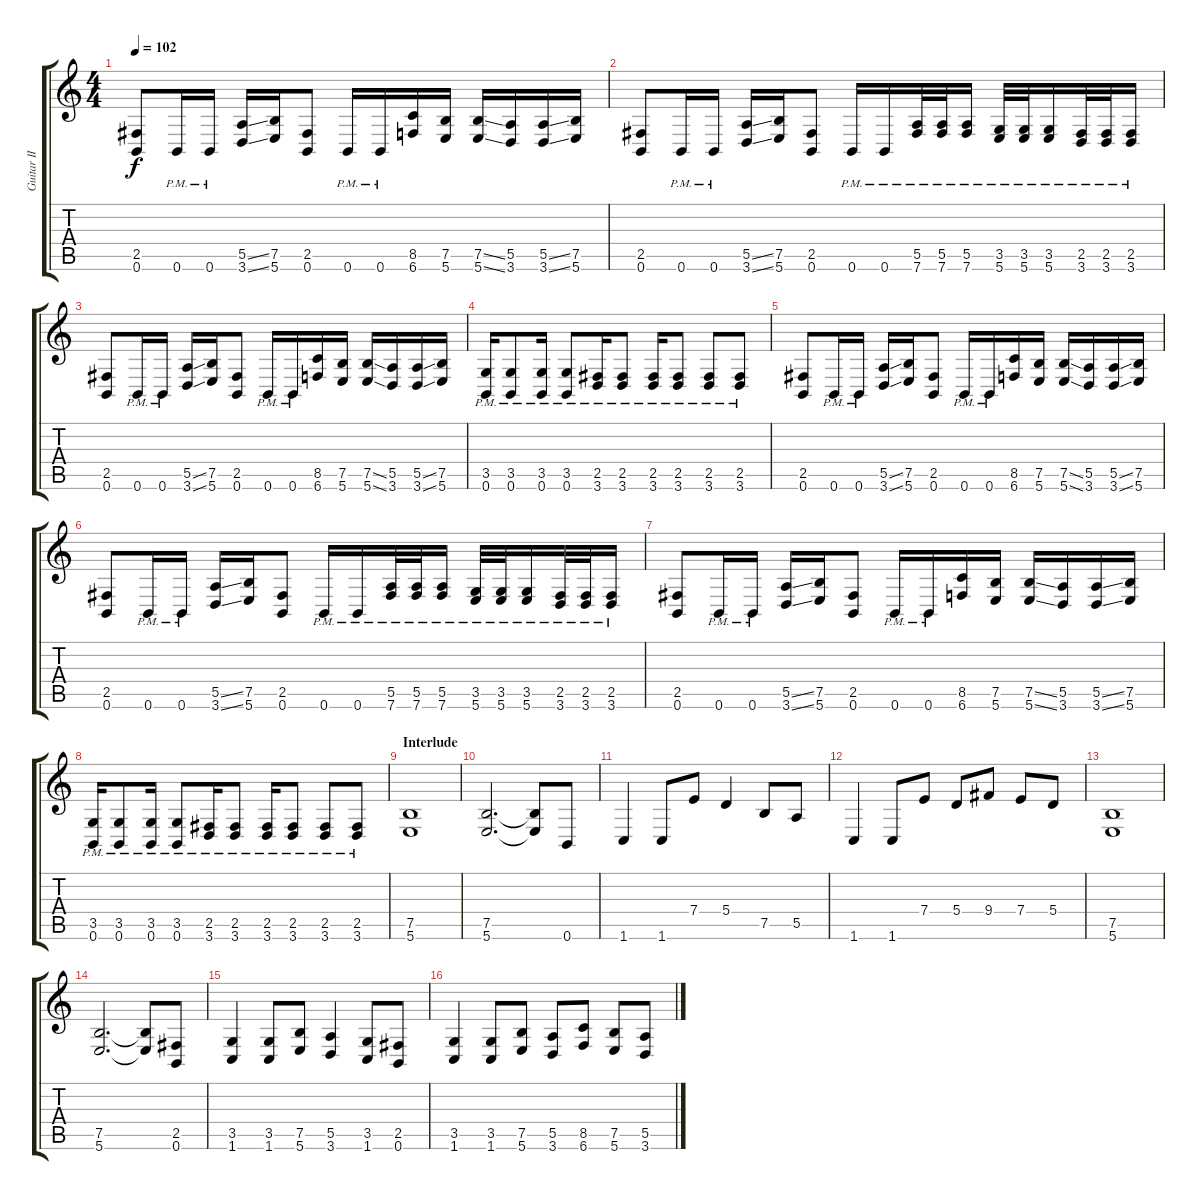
\track ("Guitar II" "Guitar II") {instrument distortionguitar}
\staff {score tabs}
\tuning (B3 Gb3 D3 A2 E2 B1) {hide}
\ts (4 4)
\tempo 102
\clef g2
\ks c
(2.5 0.6).8{dy f} 0.6{pm}.16 0.6{pm}.16 (5.5{ss} 3.6{ss}).16 (7.5 5.6).16 (2.5 0.6).8 0.6{pm}.16 0.6{pm}.16 (8.5 6.6).16 (7.5 5.6).16 (7.5{ss} 5.6{ss}).16 (5.5 3.6).16 (5.5{ss} 3.6{ss}).16 (7.5 5.6).16 |
(2.5 0.6).8 0.6{pm}.16 0.6{pm}.16 (5.5{ss} 3.6{ss}).16 (7.5 5.6).16 (2.5 0.6).8 0.6{pm}.16 0.6{pm}.16 (5.5 7.6{pm}).32 (5.5 7.6{pm}).32 (5.5 7.6{pm}).16 (3.5 5.6{pm}).32 (3.5 5.6{pm}).32 (3.5 5.6{pm}).16 (2.5 3.6{pm}).32 (2.5 3.6{pm}).32 (2.5 3.6{pm}).16 |
(2.5 0.6).8 0.6{pm}.16 0.6{pm}.16 (5.5{ss} 3.6{ss}).16 (7.5 5.6).16 (2.5 0.6).8 0.6{pm}.16 0.6{pm}.16 (8.5 6.6).16 (7.5 5.6).16 (7.5{ss} 5.6{ss}).16 (5.5 3.6).16 (5.5{ss} 3.6{ss}).16 (7.5 5.6).16 |
(3.5{pm} 0.6{pm}).16 (3.5{pm} 0.6{pm}).8 (3.5{pm} 0.6{pm}).16 (3.5{pm} 0.6{pm}).8 (2.5{pm} 3.6{pm}).16 (2.5{pm} 3.6{pm}).8 (2.5{pm} 3.6{pm}).16 (2.5{pm} 3.6{pm}).8 (2.5{pm} 3.6{pm}).8 (2.5{pm} 3.6{pm}).8 |
(2.5 0.6).8 0.6{pm}.16 0.6{pm}.16 (5.5{ss} 3.6{ss}).16 (7.5 5.6).16 (2.5 0.6).8 0.6{pm}.16 0.6{pm}.16 (8.5 6.6).16 (7.5 5.6).16 (7.5{ss} 5.6{ss}).16 (5.5 3.6).16 (5.5{ss} 3.6{ss}).16 (7.5 5.6).16 |
(2.5 0.6).8 0.6{pm}.16 0.6{pm}.16 (5.5{ss} 3.6{ss}).16 (7.5 5.6).16 (2.5 0.6).8 0.6{pm}.16 0.6{pm}.16 (5.5 7.6{pm}).32 (5.5 7.6{pm}).32 (5.5 7.6{pm}).16 (3.5 5.6{pm}).32 (3.5 5.6{pm}).32 (3.5 5.6{pm}).16 (2.5 3.6{pm}).32 (2.5 3.6{pm}).32 (2.5 3.6{pm}).16 |
(2.5 0.6).8 0.6{pm}.16 0.6{pm}.16 (5.5{ss} 3.6{ss}).16 (7.5 5.6).16 (2.5 0.6).8 0.6{pm}.16 0.6{pm}.16 (8.5 6.6).16 (7.5 5.6).16 (7.5{ss} 5.6{ss}).16 (5.5 3.6).16 (5.5{ss} 3.6{ss}).16 (7.5 5.6).16 |
(3.5{pm} 0.6{pm}).16 (3.5{pm} 0.6{pm}).8 (3.5{pm} 0.6{pm}).16 (3.5{pm} 0.6{pm}).8 (2.5{pm} 3.6{pm}).16 (2.5{pm} 3.6{pm}).8 (2.5{pm} 3.6{pm}).16 (2.5{pm} 3.6{pm}).8 (2.5{pm} 3.6{pm}).8 (2.5{pm} 3.6{pm}).8 |
\section ("" "Interlude")
(7.5 5.6).1 |
(7.5 5.6).2{d} (7.5{t} 5.6{t}).8 0.6.8 |
1.6.4 1.6.8 7.4.8 5.4.4 7.5.8 5.5.8 |
1.6.4 1.6.8 7.4.8 5.4.8 9.4.8 7.4.8 5.4.8 |
(7.5 5.6).1 |
(7.5 5.6).2{d} (7.5{t} 5.6{t}).8 (2.5 0.6).8 |
(3.5 1.6).4 (3.5 1.6).8 (7.5 5.6).8 (5.5 3.6).4 (3.5 1.6).8 (2.5 0.6).8 |
(3.5 1.6).4 (3.5 1.6).8 (7.5 5.6).8 (5.5 3.6).8 (8.5 6.6).8 (7.5 5.6).8 (5.5 3.6).8
